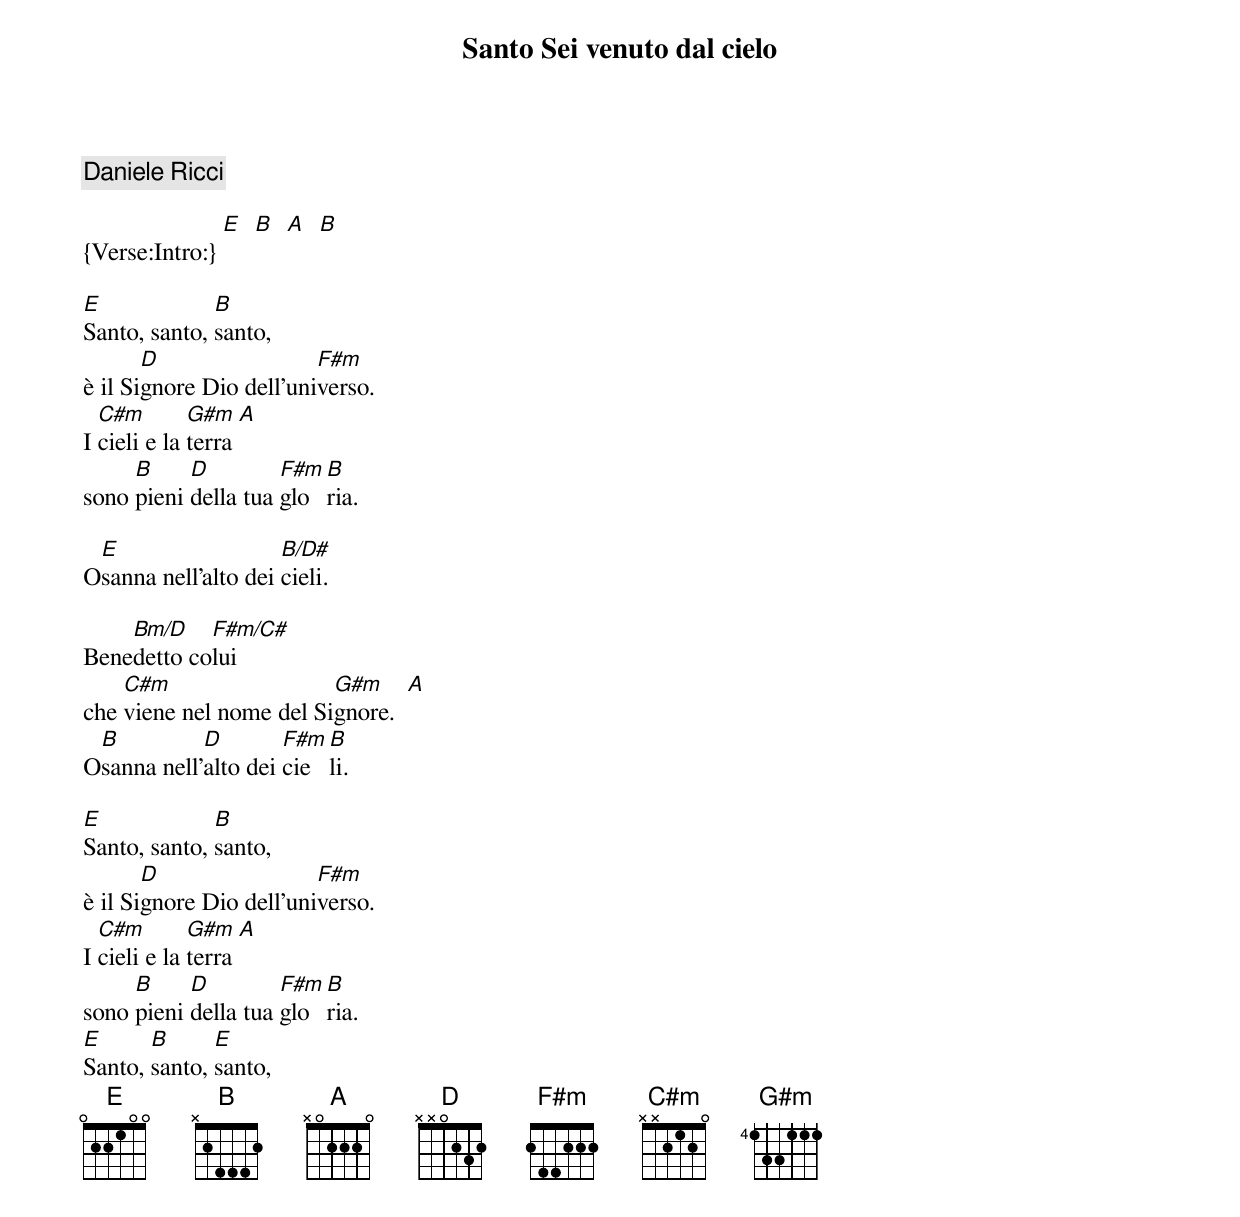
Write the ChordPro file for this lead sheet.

{title:Santo Sei venuto dal cielo}
{comment:Daniele Ricci}

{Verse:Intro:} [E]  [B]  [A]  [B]

[E]Santo, santo, [B]santo,
è il Si[D]gnore Dio dell'uni[F#m]verso.
I [C#m]cieli e la [G#m]terra [A]
sono [B]pieni [D]della tua [F#m]glo[B]ria.

O[E]sanna nell'alto dei [B/D#]cieli.

Bene[Bm/D]detto co[F#m/C#]lui
che [C#m]viene nel nome del Si[G#m]gnore.  [A]
O[B]sanna nell'[D]alto dei [F#m]cie[B]li.

[E]Santo, santo, [B]santo,
è il Si[D]gnore Dio dell'uni[F#m]verso.
I [C#m]cieli e la [G#m]terra [A]
sono [B]pieni [D]della tua [F#m]glo[B]ria.
[E]Santo, [B]santo, [E]santo,
